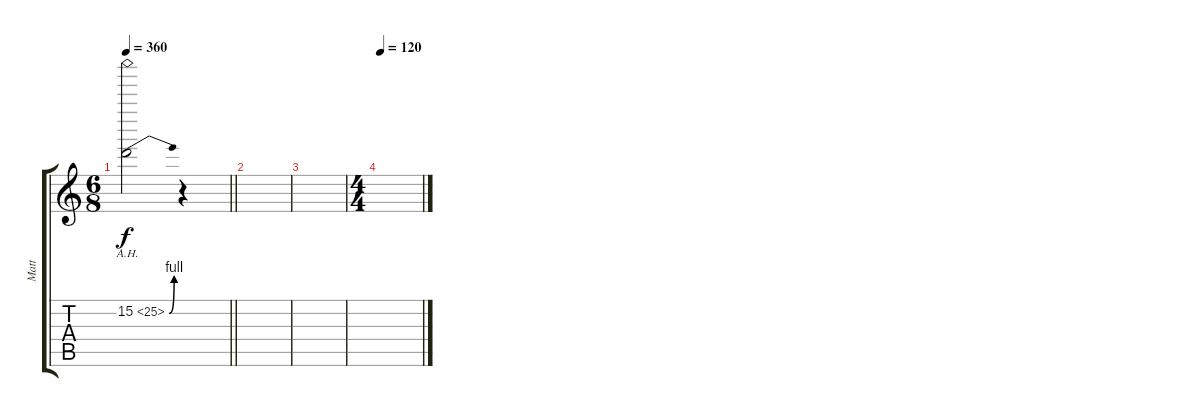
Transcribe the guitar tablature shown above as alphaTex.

\track ("Matt" "Matt") {instrument overdrivenguitar}
\staff {score tabs}
\tuning (E4 B3 G3 D3 A2 E2) {hide}
\ts (6 8)
\tempo 360
\clef g2
\barLineRight lightlight
\ks c
15.2{be (bend 0 0 60 4) ah 10}.2{dy f} r.4 |
|
|
\ts (4 4)
\tempo 120
